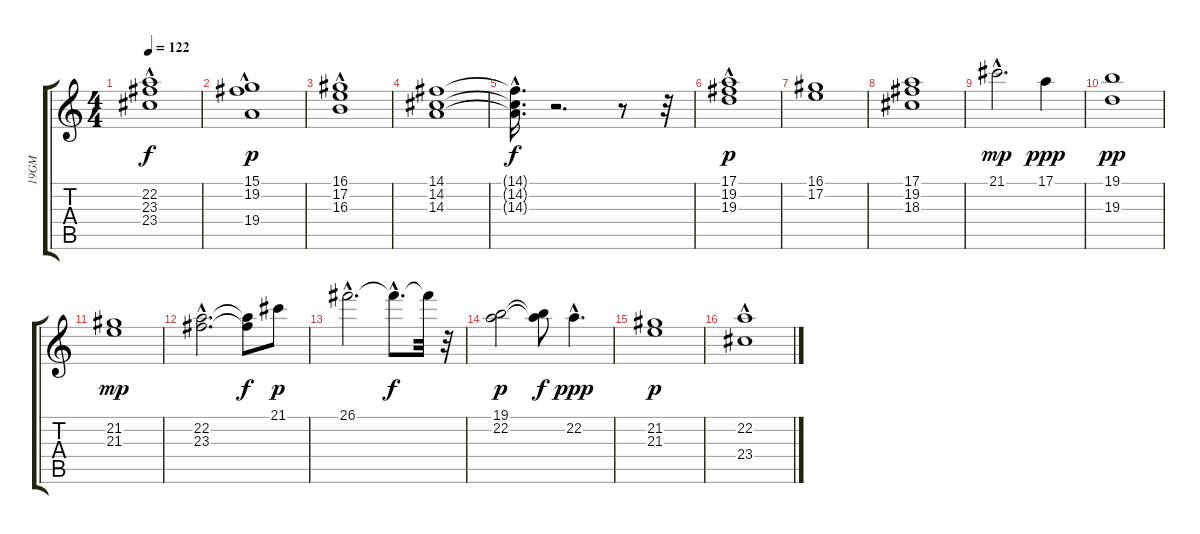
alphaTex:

\track ("19GM" "19GM") {instrument rockorgan}
\staff {score tabs}
\tuning (E4 B3 G3 D3 A2 E2) {hide}
\ts (4 4)
\tempo 122
\clef g2
\ks c
(22.2{t} 23.3{hac t} 23.4{hac t}).1{dy f} |
(15.1 19.2 19.4{hac}).1{dy p} |
(16.1 17.2{hac} 16.3{hac}).1 |
(14.1 14.2 14.3).1 |
(14.1{t} 14.2{hac t} 14.3{hac t}).16{d dy f} r.2{d} r.8 r.32 |
(17.1 19.2{hac} 19.3{hac}).1{dy p} |
(16.1 17.2).1 |
(17.1 19.2 18.3).1 |
21.1{hac}.2{d dy mp} 17.1.4{dy ppp} |
(19.1 19.3).1{dy pp} |
(21.2 21.3).1{dy mp} |
(22.2{hac} 23.3{hac}).2{d} (22.2{t} 23.3{t}).8{dy f} 21.1.8{dy p} |
26.1{hac}.2{d} 26.1{hac t}.8{d dy f} 26.1{t}.32 r.32 |
(19.1 22.2).2{dy p} (19.1{t} 22.2{t}).8{dy f} 22.2{hac}.4{d dy ppp} |
(21.2 21.3).1{dy p} |
(22.2 23.4{hac}).1
